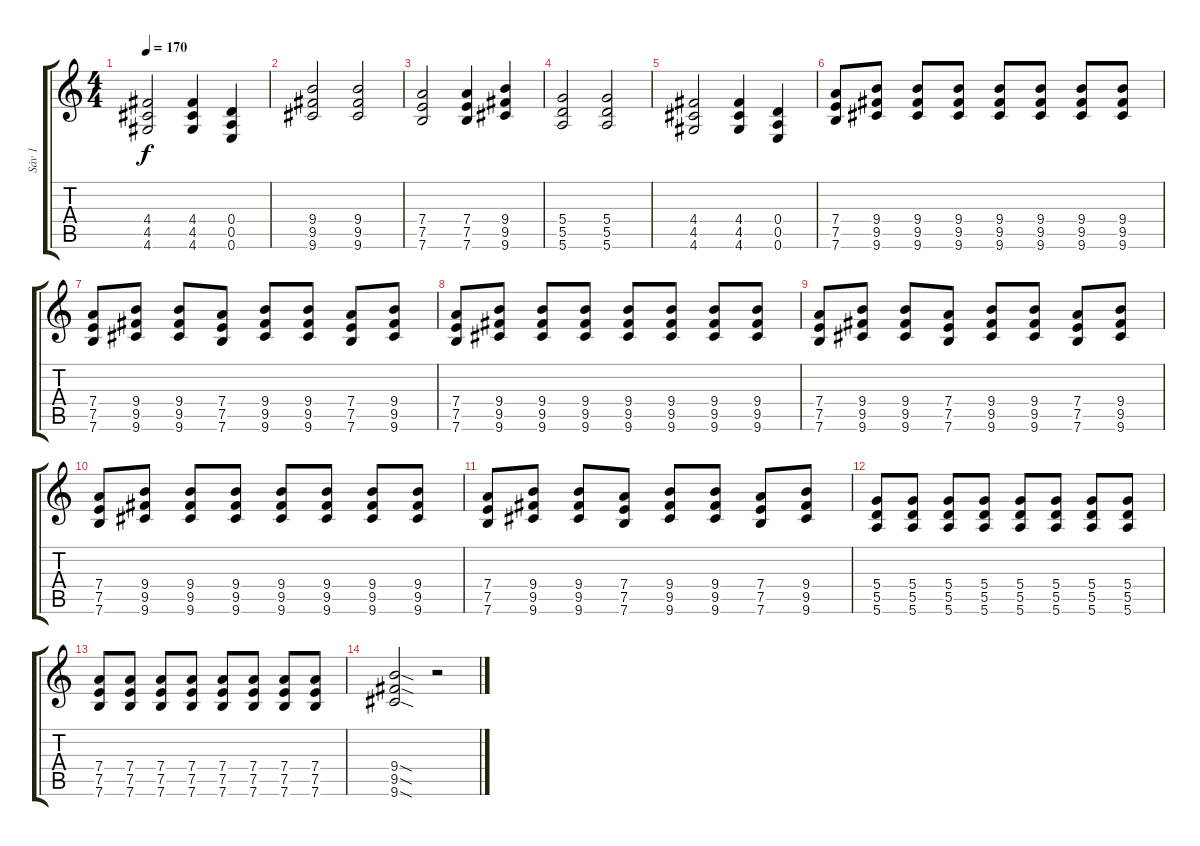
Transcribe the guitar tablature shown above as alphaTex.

\track ("Sáv 1" "Sáv 1") {instrument overdrivenguitar}
\staff {score tabs}
\tuning (E4 B3 G3 D3 A2 E2) {hide}
\ts (4 4)
\tempo 170
\clef g2
\ks c
(4.4 4.5 4.6).2{dy f} (4.4 4.5 4.6).4 (0.4 0.5 0.6).4 |
(9.4 9.5 9.6).2 (9.4 9.5 9.6).2 |
(7.4 7.5 7.6).2 (7.4 7.5 7.6).4 (9.4 9.5 9.6).4 |
(5.4 5.5 5.6).2 (5.4 5.5 5.6).2 |
(4.4 4.5 4.6).2 (4.4 4.5 4.6).4 (0.4 0.5 0.6).4 |
(7.4 7.5 7.6).8 (9.4 9.5 9.6).8 (9.4 9.5 9.6).8 (9.4 9.5 9.6).8 (9.4 9.5 9.6).8 (9.4 9.5 9.6).8 (9.4 9.5 9.6).8 (9.4 9.5 9.6).8 |
(7.4 7.5 7.6).8 (9.4 9.5 9.6).8 (9.4 9.5 9.6).8 (7.4 7.5 7.6).8 (9.4 9.5 9.6).8 (9.4 9.5 9.6).8 (7.4 7.5 7.6).8 (9.4 9.5 9.6).8 |
(7.4 7.5 7.6).8 (9.4 9.5 9.6).8 (9.4 9.5 9.6).8 (9.4 9.5 9.6).8 (9.4 9.5 9.6).8 (9.4 9.5 9.6).8 (9.4 9.5 9.6).8 (9.4 9.5 9.6).8 |
(7.4 7.5 7.6).8 (9.4 9.5 9.6).8 (9.4 9.5 9.6).8 (7.4 7.5 7.6).8 (9.4 9.5 9.6).8 (9.4 9.5 9.6).8 (7.4 7.5 7.6).8 (9.4 9.5 9.6).8 |
(7.4 7.5 7.6).8 (9.4 9.5 9.6).8 (9.4 9.5 9.6).8 (9.4 9.5 9.6).8 (9.4 9.5 9.6).8 (9.4 9.5 9.6).8 (9.4 9.5 9.6).8 (9.4 9.5 9.6).8 |
(7.4 7.5 7.6).8 (9.4 9.5 9.6).8 (9.4 9.5 9.6).8 (7.4 7.5 7.6).8 (9.4 9.5 9.6).8 (9.4 9.5 9.6).8 (7.4 7.5 7.6).8 (9.4 9.5 9.6).8 |
(5.4 5.5 5.6).8 (5.4 5.5 5.6).8 (5.4 5.5 5.6).8 (5.4 5.5 5.6).8 (5.4 5.5 5.6).8 (5.4 5.5 5.6).8 (5.4 5.5 5.6).8 (5.4 5.5 5.6).8 |
(7.4 7.5 7.6).8 (7.4 7.5 7.6).8 (7.4 7.5 7.6).8 (7.4 7.5 7.6).8 (7.4 7.5 7.6).8 (7.4 7.5 7.6).8 (7.4 7.5 7.6).8 (7.4 7.5 7.6).8 |
(9.4{sod} 9.5{sod} 9.6{sod}).2 r.2
